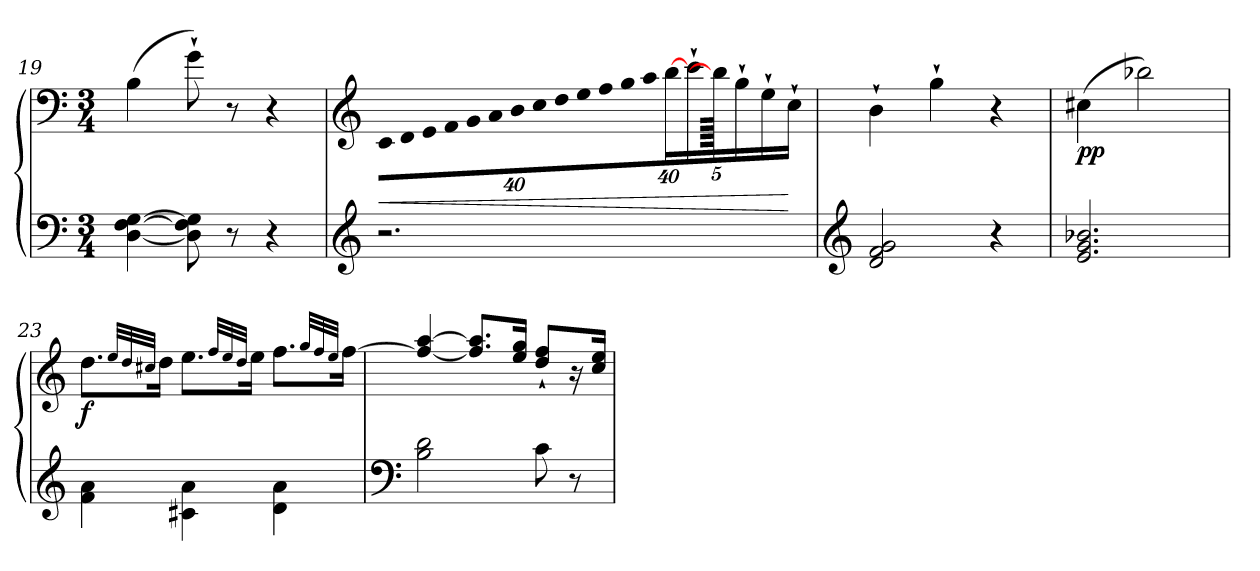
**kern	**kern	**dynam
*part1	*part1	*part1
*staff2	*staff1	*staff1/2
*clefF4	*clefF4	*
*k[]	*k[]	*
*M3/4	*M3/4	*
=19	=19	=19
[4D\ [4F\ [4G\	(>4B\	.
8D\] 8F\] 8G\]	8g`\)	.
8r	8r	.
4r	4r	.
=20	=20	=20
*clefG2	*clefG2	*
*	*Xbrackettup	*
!	!LO:N:vis=32	!LO:HP:b
2.r	640%23c\LLL	<
!	!LO:N:vis=32	!
.	640%23d\	.
!	!LO:N:vis=32	!
.	640%23e\	.
!	!LO:N:vis=32	!
.	640%23f\	.
!	!LO:N:vis=32	!
.	640%23g\	.
!	!LO:N:vis=32	!
.	640%23a\	.
!	!LO:N:vis=32	!
.	640%23b\	.
!	!LO:N:vis=32	!
.	640%23cc\	.
!	!LO:N:vis=32	!
.	640%23dd\	.
!	!LO:N:vis=32	!
.	640%23ee\	.
!	!LO:N:vis=32	!
.	640%23ff\	.
!	!LO:N:vis=32	!
.	640%23gg\	.
!	!LO:N:vis=32	!
.	640%23aa\	.
.	[640%21bb\JJ	.
.	16ccc`\LL	.
.	320bb\JJJ]	.
.	16gg`\	.
.	16ee`\	.
.	16cc`\JJ	[
320ryy	.	.
=21	=21	=21
*clefG2	*	*
2d/ 2f/ 2g/	4b`\	.
.	4gg`\	.
4r	4r	.
=22	=22	=22
!	!	!LO:DY:b
2.e/ 2.g/ 2.b-X/	(>4cc#X\	pp
.	2bb-X\)	.
!!LO:PB:g=z
=23	=23	=23
!	!	!LO:DY:b
4f\ 4a\	8.dd\L	f
.	32qee/LLL	.
.	32qdd/	.
.	32qcc#X/JJJ	.
.	16dd\Jk	.
4c#X\ 4a\	8.ee\L	.
.	32qff/LLL	.
.	32qee/	.
.	32qdd/JJJ	.
.	16ee\Jk	.
4d\ 4a\	8.ff\L	.
.	32qgg/LLL	.
.	32qff/	.
.	32qee/JJJ	.
.	[16ff\Jk	.
=24	=24	=24
*clefF4	*	*
2B\ 2d\	4ff/_ [4aa/	.
.	8.ff/] 8.aa/]L	.
.	16ee/ 16gg/Jk	.
8c\	8dd/` 8ff/`L	.
8r	16r	.
.	16cc/ 16ee/Jk	.
=	=	=
*-	*-	*-
